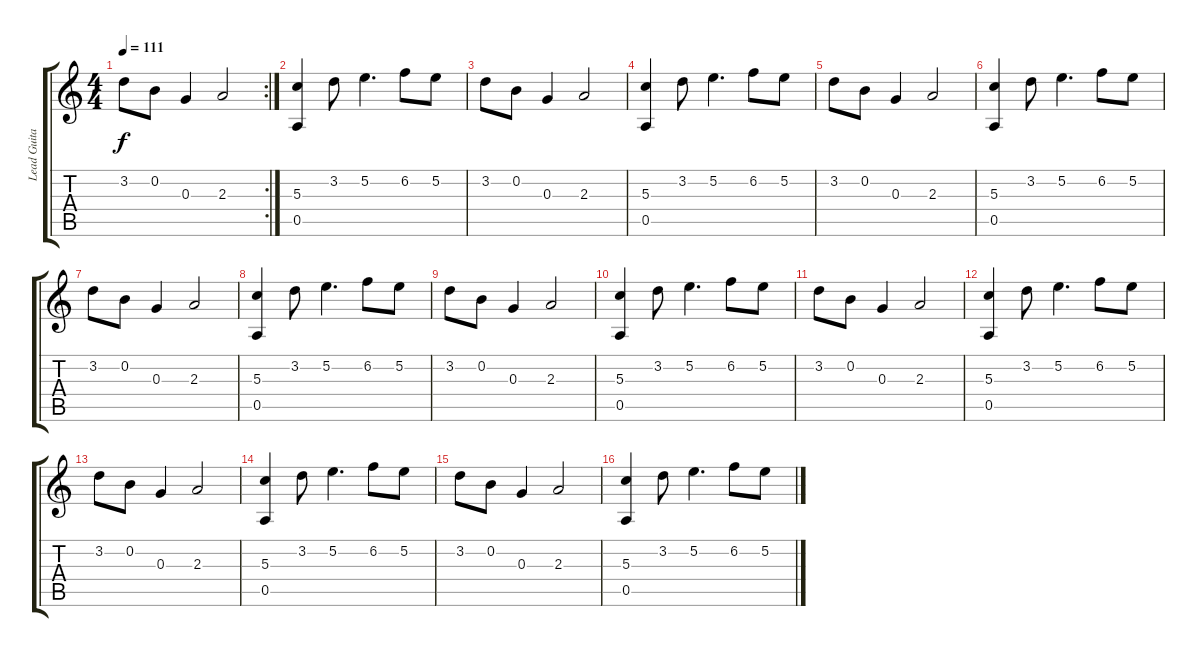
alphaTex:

\track ("Lead Guitar" "Lead Guita") {instrument acousticguitarsteel}
\staff {score tabs}
\tuning (E4 B3 G3 D3 A2 E2) {hide}
\rc 2
\ts (4 4)
\tempo 111
\clef g2
\ks c
3.2.8{dy f} 0.2.8 0.3.4 2.3.2 |
(5.3 0.5).4 3.2.8 5.2.4{d} 6.2.8 5.2.8 |
3.2.8 0.2.8 0.3.4 2.3.2 |
(5.3 0.5).4 3.2.8 5.2.4{d} 6.2.8 5.2.8 |
3.2.8 0.2.8 0.3.4 2.3.2 |
(5.3 0.5).4 3.2.8 5.2.4{d} 6.2.8 5.2.8 |
3.2.8 0.2.8 0.3.4 2.3.2 |
(5.3 0.5).4 3.2.8 5.2.4{d} 6.2.8 5.2.8 |
3.2.8 0.2.8 0.3.4 2.3.2 |
(5.3 0.5).4 3.2.8 5.2.4{d} 6.2.8 5.2.8 |
3.2.8 0.2.8 0.3.4 2.3.2 |
(5.3 0.5).4 3.2.8 5.2.4{d} 6.2.8 5.2.8 |
3.2.8 0.2.8 0.3.4 2.3.2 |
(5.3 0.5).4 3.2.8 5.2.4{d} 6.2.8 5.2.8 |
3.2.8 0.2.8 0.3.4 2.3.2 |
(5.3 0.5).4 3.2.8 5.2.4{d} 6.2.8 5.2.8
